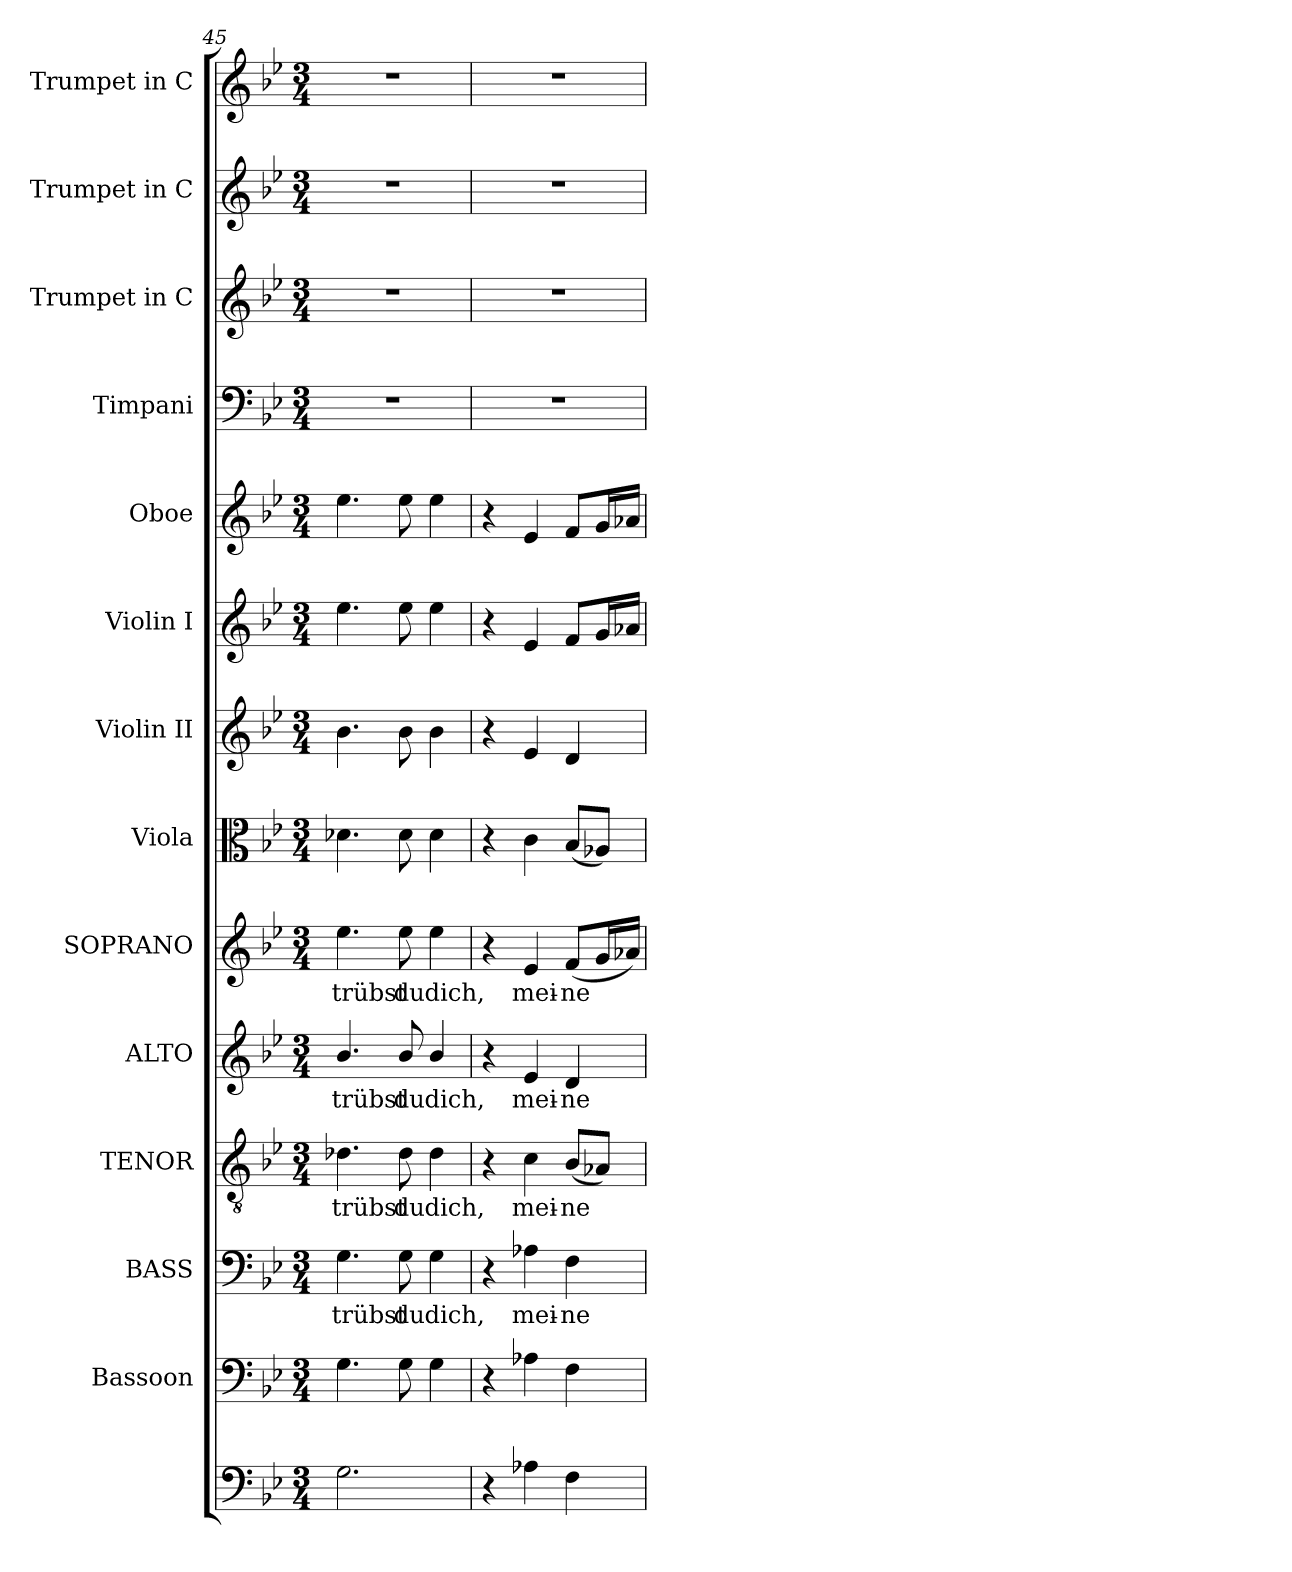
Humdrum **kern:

**kern	**kern	**kern	**text	**kern	**text	**kern	**text	**kern	**text	**kern	**kern	**kern	**kern	**kern	**kern	**kern	**kern
*part14	*part13	*part12	*part12	*part11	*part11	*part10	*part10	*part9	*part9	*part8	*part7	*part6	*part5	*part4	*part3	*part2	*part1
*staff14	*staff13	*staff12	*staff12	*staff11	*staff11	*staff10	*staff10	*staff9	*staff9	*staff8	*staff7	*staff6	*staff5	*staff4	*staff3	*staff2	*staff1
*	*I"Bassoon	*I"BASS	*	*I"TENOR	*	*I"ALTO	*	*I"SOPRANO	*	*I"Viola	*I"Violin II	*I"Violin I	*I"Oboe	*I"Timpani	*I"Trumpet in C	*I"Trumpet in C	*I"Trumpet in C
*	*	*	*	*	*	*I'Alto	*	*I'Soprano	*	*I'Viola	*I'Violin II	*I'Violin I	*I'Oboe	*I'Timp.	*	*	*
*clefF4	*clefF4	*clefF4	*	*clefGv2	*	*clefG2	*	*clefG2	*	*clefC3	*clefG2	*clefG2	*clefG2	*clefF4	*clefG2	*clefG2	*clefG2
*	*	*	*	*ITrd7c12	*	*	*	*	*	*	*	*	*	*	*	*	*
*k[b-e-]	*k[b-e-]	*k[b-e-]	*	*k[b-e-]	*	*k[b-e-]	*	*k[b-e-]	*	*k[b-e-]	*k[b-e-]	*k[b-e-]	*k[b-e-]	*k[b-e-]	*k[b-e-]	*k[b-e-]	*k[b-e-]
*B-:	*B-:	*B-:	*	*B-:	*	*B-:	*	*B-:	*	*B-:	*B-:	*B-:	*B-:	*B-:	*B-:	*B-:	*B-:
*M3/4	*M3/4	*M3/4	*	*M3/4	*	*M3/4	*	*M3/4	*	*M3/4	*M3/4	*M3/4	*M3/4	*M3/4	*M3/4	*M3/4	*M3/4
=45	=45	=45	=45	=45	=45	=45	=45	=45	=45	=45	=45	=45	=45	=45	=45	=45	=45
!	!	!	!LO:LY:b:color=#000000	!	!	!	!	!	!	!	!	!	!	!	!	!	!
!	!	!	!	!	!LO:LY:b:color=#000000	!	!	!	!	!	!	!	!	!	!	!	!
!	!	!	!	!	!	!	!LO:LY:b:color=#000000	!	!	!	!	!	!	!	!	!	!
!	!	!	!	!	!	!	!	!	!LO:LY:b:color=#000000	!	!	!	!	!LO:N:vis=1	!LO:N:vis=1	!LO:N:vis=1	!LO:N:vis=1
2.Gi\	4.Gi\	4.Gi\	-trübst	4.D-Xi\	-trübst	4.b-i/	-trübst	4.ee-i\	-trübst	4.d-Xi\	4.b-i\	4.ee-i\	4.ee-i\	2.r	2.r	2.r	2.r
!	!	!	!LO:LY:b:color=#000000	!	!	!	!	!	!	!	!	!	!	!	!	!	!
!	!	!	!	!	!LO:LY:b:color=#000000	!	!	!	!	!	!	!	!	!	!	!	!
!	!	!	!	!	!	!	!LO:LY:b:color=#000000	!	!	!	!	!	!	!	!	!	!
!	!	!	!	!	!	!	!	!	!LO:LY:b:color=#000000	!	!	!	!	!	!	!	!
.	8Gi\	8Gi\	du	8D-i\	du	8b-i/	du	8ee-i\	du	8d-i\	8b-i\	8ee-i\	8ee-i\	.	.	.	.
!	!	!	!LO:LY:b:color=#000000	!	!	!	!	!	!	!	!	!	!	!	!	!	!
!	!	!	!	!	!LO:LY:b:color=#000000	!	!	!	!	!	!	!	!	!	!	!	!
!	!	!	!	!	!	!	!LO:LY:b:color=#000000	!	!	!	!	!	!	!	!	!	!
!	!	!	!	!	!	!	!	!	!LO:LY:b:color=#000000	!	!	!	!	!	!	!	!
.	4Gi\	4Gi\	dich,	4D-i\	dich,	4b-i/	dich,	4ee-i\	dich,	4d-i\	4b-i\	4ee-i\	4ee-i\	.	.	.	.
=46	=46	=46	=46	=46	=46	=46	=46	=46	=46	=46	=46	=46	=46	=46	=46	=46	=46
!	!	!	!	!	!	!	!	!	!	!	!	!	!	!LO:N:vis=1	!LO:N:vis=1	!LO:N:vis=1	!LO:N:vis=1
4r	4r	4r	.	4r	.	4r	.	4r	.	4r	4r	4r	4r	2.r	2.r	2.r	2.r
!	!	!	!LO:LY:b:color=#000000	!	!	!	!	!	!	!	!	!	!	!	!	!	!
!	!	!	!	!	!LO:LY:b:color=#000000	!	!	!	!	!	!	!	!	!	!	!	!
!	!	!	!	!	!	!	!LO:LY:b:color=#000000	!	!	!	!	!	!	!	!	!	!
!	!	!	!	!	!	!	!	!	!LO:LY:b:color=#000000	!	!	!	!	!	!	!	!
4A-Xi\	4A-Xi\	4A-Xi\	mei-	4Ci\	mei-	4e-i/	mei-	4e-i/	mei-	4ci\	4e-i/	4e-i/	4e-i/	.	.	.	.
!	!	!	!LO:LY:b:color=#000000	!	!	!	!	!	!	!	!	!	!	!	!	!	!
!	!	!	!	!	!LO:LY:b:color=#000000	!	!	!	!	!	!	!	!	!	!	!	!
!	!	!	!	!	!	!	!LO:LY:b:color=#000000	!	!	!	!	!	!	!	!	!	!
!	!	!	!	!	!	!	!	!	!LO:LY:b:color=#000000	!	!	!	!	!	!	!	!
4Fi\	4Fi\	4Fi\	-ne	(8BB-i/L	-ne	4di/	-ne	(8fi/L	-ne	(8B-i/L	4di/	8fi/L	8fi/L	.	.	.	.
.	.	.	.	8AA-Xi/J)	.	.	.	16gi/L	.	8A-Xi/J)	.	16gi/L	16gi/L	.	.	.	.
.	.	.	.	.	.	.	.	16a-Xi/JJ)	.	.	.	16a-Xi/JJ	16a-Xi/JJ	.	.	.	.
=	=	=	=	=	=	=	=	=	=	=	=	=	=	=	=	=	=
*-	*-	*-	*-	*-	*-	*-	*-	*-	*-	*-	*-	*-	*-	*-	*-	*-	*-
